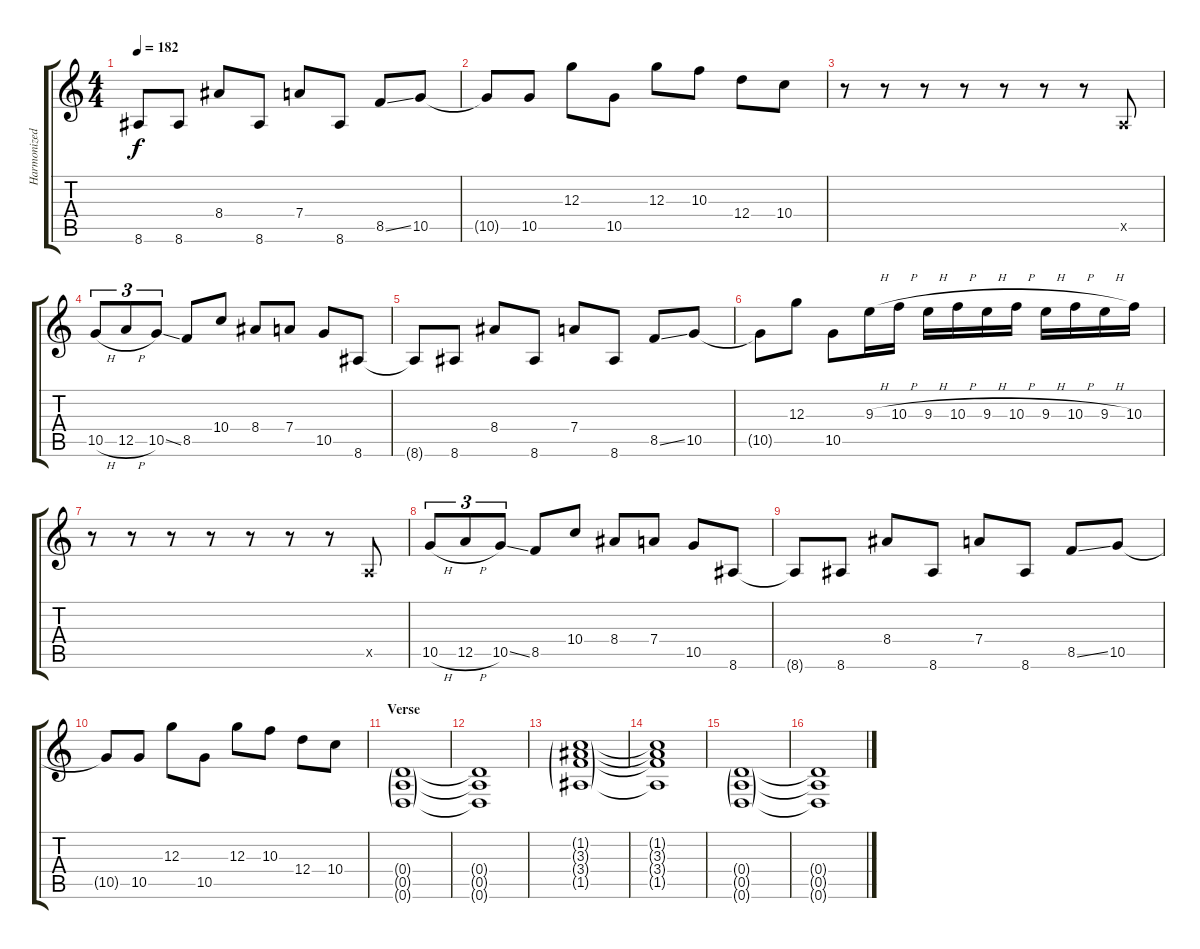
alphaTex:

\track ("Harmonized Lead Guitar" "Harmonized") {instrument distortionguitar}
\staff {score tabs}
\tuning (E4 B3 G3 D3 A2 D2) {hide}
\ts (4 4)
\tempo 182
\clef g2
\ks c
8.6{t}.8{dy f} 8.6.8 8.4.8 8.6.8 7.4.8 8.6.8 8.5{ss}.8 10.5.8 |
10.5{t}.8 10.5.8 12.3.8 10.5.8 12.3.8 10.3.8 12.4.8 10.4.8 |
r.8 r.8 r.8 r.8 r.8 r.8 r.8 0.5{x}.8 |
10.5{h}.8{tu (3 2)} 12.5{h}.8{tu (3 2)} 10.5{ss}.8{tu (3 2)} 8.5.8 10.4.8 8.4.8 7.4.8 10.5.8 8.6.8 |
8.6{t}.8 8.6.8 8.4.8 8.6.8 7.4.8 8.6.8 8.5{ss}.8 10.5.8 |
10.5{t}.8 12.3.8 10.5.8 9.3{h}.16 10.3{h}.16 9.3{h}.16 10.3{h}.16 9.3{h}.16 10.3{h}.16 9.3{h}.16 10.3{h}.16 9.3{h}.16 10.3.16 |
r.8 r.8 r.8 r.8 r.8 r.8 r.8 0.5{x}.8 |
10.5{h}.8{tu (3 2)} 12.5{h}.8{tu (3 2)} 10.5{ss}.8{tu (3 2)} 8.5.8 10.4.8 8.4.8 7.4.8 10.5.8 8.6.8 |
8.6{t}.8 8.6.8 8.4.8 8.6.8 7.4.8 8.6.8 8.5{ss}.8 10.5.8 |
10.5{t}.8 10.5.8 12.3.8 10.5.8 12.3.8 10.3.8 12.4.8 10.4.8 |
\section ("" "Verse")
(0.4{g} 0.5{g} 0.6{g}).1 |
(0.4{t} 0.5{t} 0.6{t}).1 |
(1.2{g} 3.3{g} 3.4{g} 1.5{g}).1 |
(1.2{t} 3.3{t} 3.4{t} 1.5{t}).1 |
(0.4{g} 0.5{g} 0.6{g}).1 |
(0.4{t} 0.5{t} 0.6{t}).1
